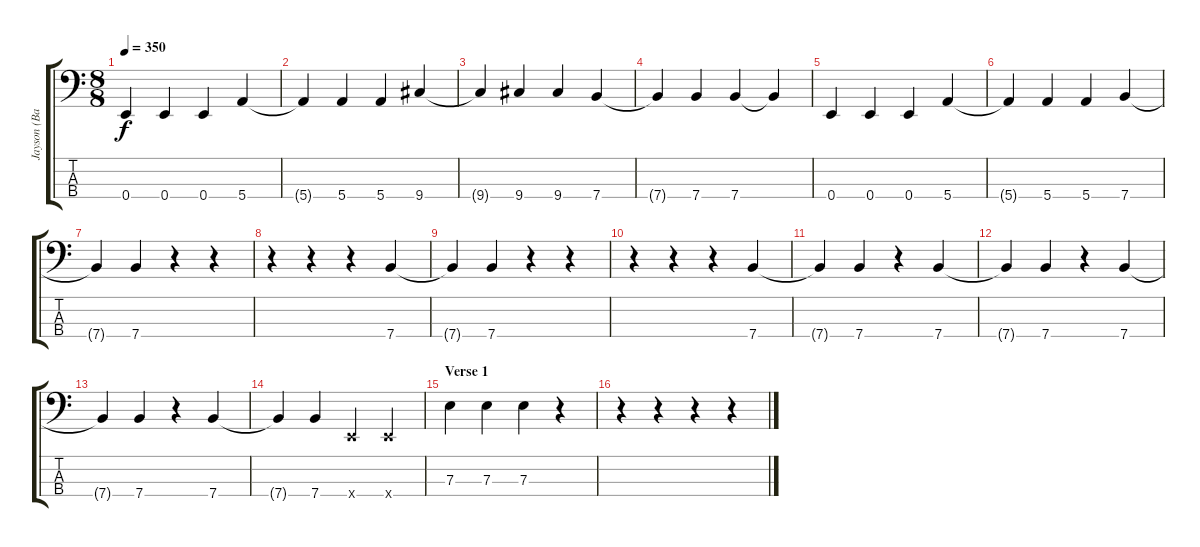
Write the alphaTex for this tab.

\track ("Jayson (Bass)" "Jayson (Ba") {instrument electricbasspick}
\staff {score tabs}
\tuning (G2 D2 A1 E1) {hide}
\ts (8 8)
\tempo 350
\clef f4
\ks c
0.4.4{dy f} 0.4.4 0.4.4 5.4.4 |
5.4{t}.4 5.4.4 5.4.4 9.4.4 |
9.4{t}.4 9.4.4 9.4.4 7.4.4 |
7.4{t}.4 7.4.4 7.4.4 7.4{t}.4 |
0.4.4 0.4.4 0.4.4 5.4.4 |
5.4{t}.4 5.4.4 5.4.4 7.4.4 |
7.4{t}.4 7.4.4 r.4 r.4 |
r.4 r.4 r.4 7.4.4 |
7.4{t}.4 7.4.4 r.4 r.4 |
r.4 r.4 r.4 7.4.4 |
7.4{t}.4 7.4.4 r.4 7.4.4 |
7.4{t}.4 7.4.4 r.4 7.4.4 |
7.4{t}.4 7.4.4 r.4 7.4.4 |
7.4{t}.4 7.4.4 0.4{x}.4 0.4{x}.4 |
\section ("" "Verse 1")
7.3.4 7.3.4 7.3.4 r.4 |
r.4 r.4 r.4 r.4
